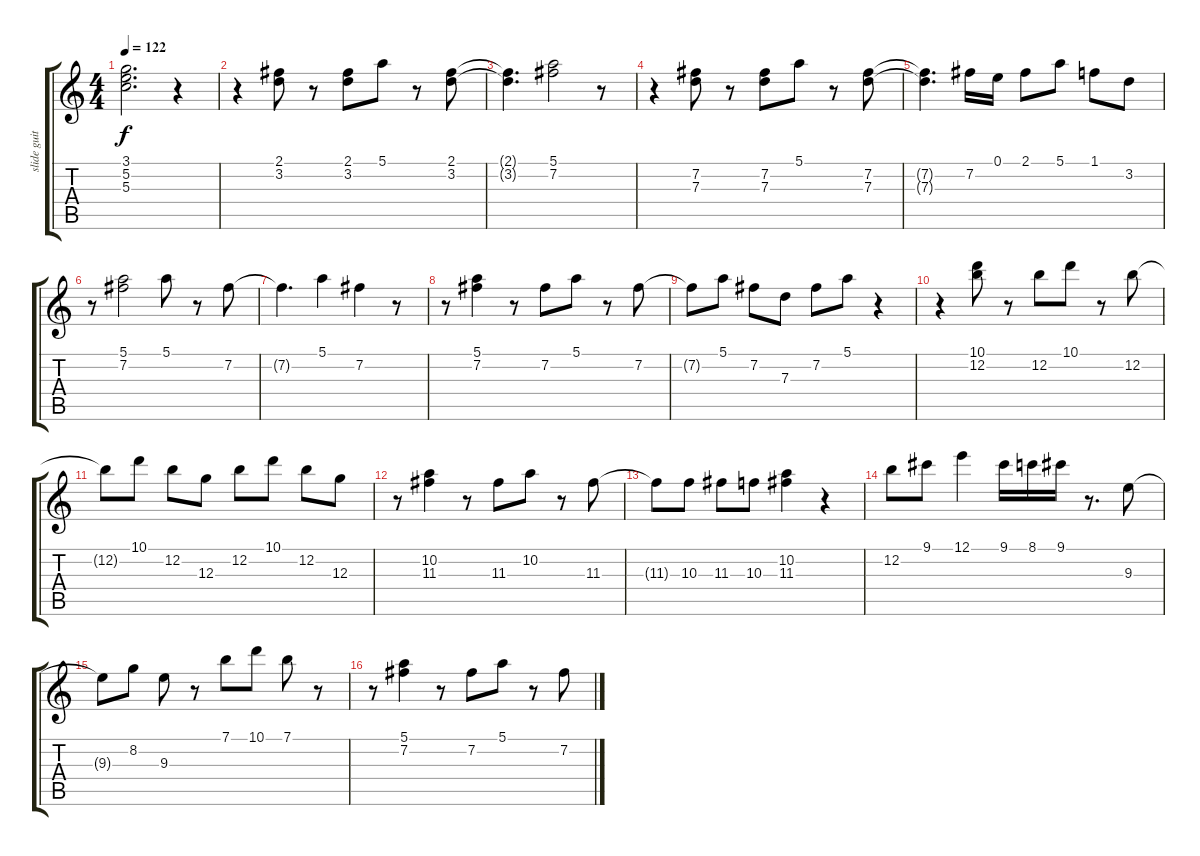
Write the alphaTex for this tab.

\track ("slide guitar" "slide guit") {instrument overdrivenguitar}
\staff {score tabs}
\tuning (E4 B3 G3 D3 A2 E2) {hide}
\ts (4 4)
\tempo 122
\clef g2
\ks c
(3.1{t} 5.2{t} 5.3{t}).2{d dy f} r.4 |
r.4 (2.1 3.2).8 r.8 (2.1 3.2).8 5.1.8 r.8 (2.1 3.2).8 |
(2.1{t} 3.2{t}).4{d} (5.1 7.2).2 r.8 |
r.4 (7.2 7.3).8 r.8 (7.2 7.3).8 5.1.8 r.8 (7.2 7.3).8 |
(7.2{t} 7.3{t}).4{d} 7.2.16 0.1.16 2.1.8 5.1.8 1.1.8 3.2.8 |
r.8 (5.1 7.2).2 5.1.8 r.8 7.2.8 |
7.2{t}.4{d} 5.1.4 7.2.4 r.8 |
r.8 (5.1 7.2).4 r.8 7.2.8 5.1.8 r.8 7.2.8 |
7.2{t}.8 5.1.8 7.2.8 7.3.8 7.2.8 5.1.8 r.4 |
r.4 (10.1 12.2).8 r.8 12.2.8 10.1.8 r.8 12.2.8 |
12.2{t}.8 10.1.8 12.2.8 12.3.8 12.2.8 10.1.8 12.2.8 12.3.8 |
r.8 (10.2 11.3).4 r.8 11.3.8 10.2.8 r.8 11.3.8 |
11.3{t}.8 10.3.8 11.3.8 10.3.8 (10.2 11.3).4 r.4 |
12.2.8 9.1.8 12.1.4 9.1.16 8.1.16 9.1.16 r.8{d} 9.3.8 |
9.3{t}.8 8.2.8 9.3.8 r.8 7.1.8 10.1.8 7.1.8 r.8 |
r.8 (5.1 7.2).4 r.8 7.2.8 5.1.8 r.8 7.2.8
